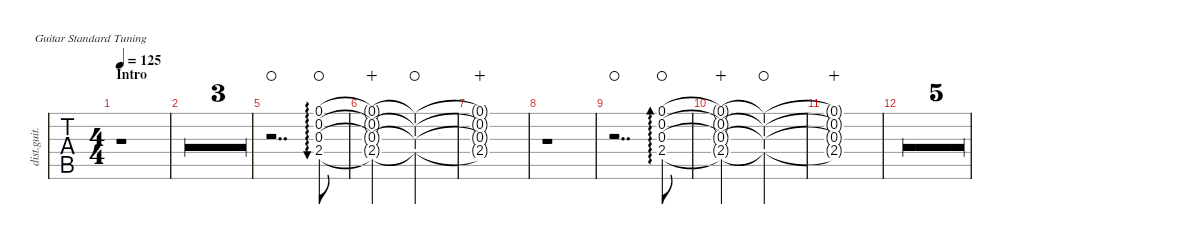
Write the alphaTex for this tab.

\defaultSystemsLayout 4
\hideDynamics
\bracketExtendMode nobrackets
\track ("Lead Guitar" "dist.guit.") {defaultSystemsLayout 4 multiBarRest instrument distortionguitar}
\staff {tabs}
\tuning (E4 B3 G3 D3 A2 E2)
\ts (4 4)
\section ("" "Intro")
\tempo 125
\clef g2
\ks c
r.1{dy mf instrument distortionguitar} |
r.1 |
r.1 |
r.1 |
r.2{dd waho} (2.4 0.3 0.2 0.1).8{au 0 waho} |
(0.1{t} 0.2{t} 0.3{t} 2.4{t}).2{wahc} (2.4{t} 0.3{t} 0.2{t} 0.1{t}).2{waho} |
(2.4{t} 0.3{t} 0.2{t} 0.1{t}).1{wahc} |
r.1 |
r.2{dd waho} (2.4 0.3 0.2 0.1).8{ad 0 waho} |
(0.1{t} 0.2{t} 0.3{t} 2.4{t}).2{wahc} (2.4{t} 0.3{t} 0.2{t} 0.1{t}).2{waho} |
(0.1{t} 0.2{t} 0.3{t} 2.4{t}).1{wahc} |
r.1 |
r.1 |
r.1 |
r.1 |
r.1
